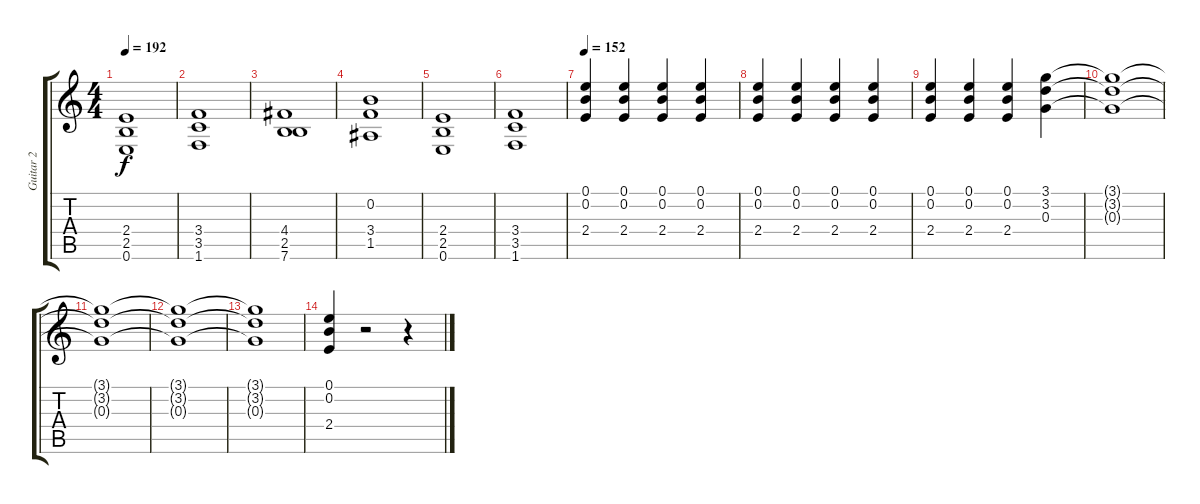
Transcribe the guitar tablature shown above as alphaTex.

\track ("Guitar 2 " "Guitar 2 ") {instrument distortionguitar}
\staff {score tabs}
\tuning (E4 B3 G3 D3 A2 E2) {hide}
\ts (4 4)
\tempo 192
\clef g2
\ks c
(2.4 2.5 0.6).1{dy f} |
(3.4 3.5 1.6).1 |
(4.4 2.5 7.6).1 |
(0.2 3.4 1.5).1 |
(2.4 2.5 0.6).1 |
(3.4 3.5 1.6).1 |
\tempo 152
(0.1 0.2 2.4).4 (0.1 0.2 2.4).4 (0.1 0.2 2.4).4 (0.1 0.2 2.4).4 |
(0.1 0.2 2.4).4 (0.1 0.2 2.4).4 (0.1 0.2 2.4).4 (0.1 0.2 2.4).4 |
(0.1 0.2 2.4).4 (0.1 0.2 2.4).4 (0.1 0.2 2.4).4 (3.1 3.2 0.3).4 |
(3.1{t} 3.2{t} 0.3{t}).1 |
(3.1{t} 3.2{t} 0.3{t}).1 |
(3.1{t} 3.2{t} 0.3{t}).1 |
(3.1{t} 3.2{t} 0.3{t}).1 |
(0.1 0.2 2.4).4 r.2 r.4
